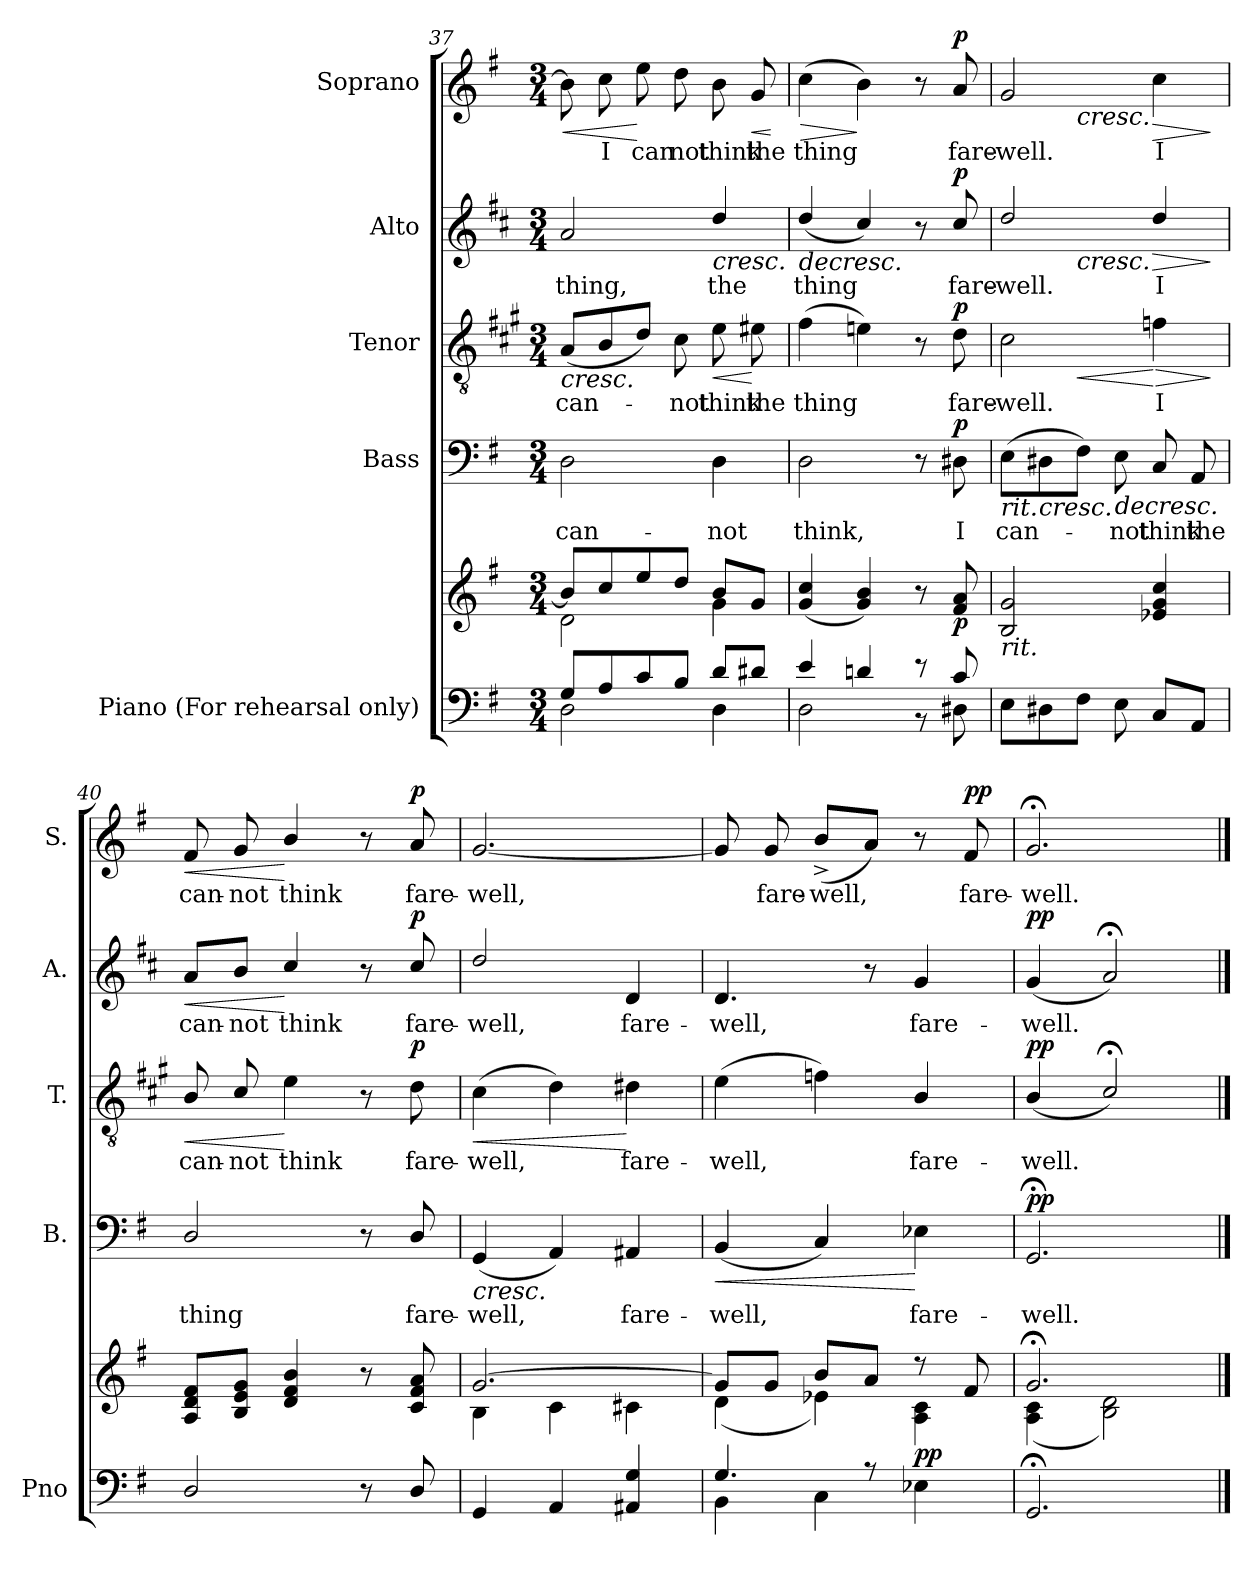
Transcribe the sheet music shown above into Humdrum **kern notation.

**kern	**kern	**dynam	**kern	**text	**dynam	**kern	**text	**dynam	**kern	**text	**dynam	**kern	**text	**dynam
*part5	*part5	*part5	*part4	*part4	*part4	*part3	*part3	*part3	*part2	*part2	*part2	*part1	*part1	*part1
*staff6	*staff5	*staff5/6	*staff4	*staff4	*staff4	*staff3	*staff3	*staff3	*staff2	*staff2	*staff2	*staff1	*staff1	*staff1
*I"Piano                       (For rehearsal only)	*	*	*I"Bass	*	*	*I"Tenor	*	*	*I"Alto	*	*	*I"Soprano	*	*
*I'Pno	*	*	*I'B.	*	*	*I'T.	*	*	*I'A.	*	*	*I'S.	*	*
*clefF4	*clefG2	*	*clefF4	*	*	*clefGv2	*	*	*clefG2	*	*	*clefG2	*	*
*	*	*	*	*	*	*ITrd1c2	*	*	*ITrd4c7	*	*	*	*	*
*k[f#]	*k[f#]	*	*k[f#]	*	*	*k[f#]	*	*	*k[f#]	*	*	*k[f#]	*	*
*M3/4	*M3/4	*	*M3/4	*	*	*M3/4	*	*	*M3/4	*	*	*M3/4	*	*
=37	=37	=37	=37	=37	=37	=37	=37	=37	=37	=37	=37	=37	=37	=37
*^	*^	*	*	*	*	*	*	*	*	*	*	*	*	*
!	!	!	!	!	!	!LO:LY:b	!	!	!LO:LY:b	!LO:HP:b	!	!LO:LY:b	!	!	!	!LO:HP:b
8G/L	2D\	8b/L]	2d\	.	2D\	can-	.	(8G/L	can-	<	2d/	thing,	.	8b\]	.	<
!	!	!	!	!	!	!	!	!	!	!	!	!	!	!	!LO:LY:b	!
8A/	.	8cc/	.	.	.	.	.	8A/	.	.	.	.	.	8cc\	I	.
!	!	!	!	!	!	!	!	!	!	!	!	!	!	!	!LO:LY:b	!
8c/	.	8ee/	.	.	.	.	.	8c/J)	.	.	.	.	.	8ee\	can-	[
!	!	!	!	!	!	!	!	!	!LO:LY:b	!	!	!	!	!	!LO:LY:b	!
8B/J	.	8dd/J	.	.	.	.	.	8B\	-not	.	.	.	.	8dd\	-not	.
!	!	!	!	!	!	!LO:LY:b	!	!	!LO:LY:b	!LO:HP:b	!	!LO:LY:b	!LO:HP:b	!	!LO:LY:b	!
8d/L	4D\	8b/L	4g\	.	4D\	-not	.	8d\	think	<	4g/	the	<	8b\	think	.
!	!	!	!	!	!	!	!	!	!LO:LY:b	!	!	!	!	!	!LO:LY:b	!LO:HP:b
8d#X/J	.	8g/J	.	.	.	.	.	8d#X\	the	[	.	.	.	8g/	the	<
*v	*v	*	*	*	*	*	*	*	*	*	*	*	*	*	*	*
*	*v	*v	*	*	*	*	*	*	*	*	*	*	*	*	*
.	.	.	.	.	.	.	.	.	.	.	.	.	.	[
=38	=38	=38	=38	=38	=38	=38	=38	=38	=38	=38	=38	=38	=38	=38
*^	*	*	*	*	*	*	*	*	*	*	*	*	*	*
!	!	!	!	!	!LO:LY:b	!	!	!LO:LY:b	!	!	!LO:LY:b	!LO:HP:b	!	!LO:LY:b	!LO:HP:b
4e/	2D\	(>4g/ 4cc/	.	2D\	think,	.	(4e\	thing	.	(4g/	thing	>	(4cc\	thing	>
4dn/	.	4g/ 4b/)	.	.	.	.	4dn\)	.	.	4f#/)	.	[	4b\)	.	]
8r	8r	8r	.	8r	.	.	8r	.	.	8r	.	.	8r	.	.
!	!	!	!LO:DY:b	!	!LO:LY:b	!LO:DY:a	!	!LO:LY:b	!LO:DY:a	!	!LO:LY:b	!LO:DY:a	!	!LO:LY:b	!LO:DY:a
8c/	8D#X\	8f#/ 8a/	p	8D#X\	I	p	8c\	fare-	p	8f#/	fare-	p	8a/	fare-	p
=39	=39	=39	=39	=39	=39	=39	=39	=39	=39	=39	=39	=39	=39	=39	=39
!	!	!	!	!	!	!	!	!	!	!	!	!	!LO:TX:b:i:t=rit.	!	!
!	!	!	!	!	!	!	!	!	!	!LO:TX:b:i:t=rit.	!	!	!	!	!
!	!	!	!	!	!	!	!LO:TX:b:i:t=rit.	!	!	!	!	!	!	!	!
!	!	!	!	!LO:TX:b:i:t=rit.	!	!	!	!	!	!	!	!	!	!	!
!	!	!LO:TX:b:i:t=rit.	!	!	!	!	!	!	!	!	!	!	!	!	!
!	!	!	!	!	!LO:LY:b	!	!	!LO:LY:b	!	!	!LO:LY:b	!	!	!LO:LY:b	!
*v	*v	*	*	*	*	*	*^	*	*	*^	*	*	*^	*	*
8E\L	2B/ 2g/	.	(8E\L	can-	.	2B\	4ryy	-well.	.	2g/	4ryy	-well.	.	2g/	4ryy	-well.	.
!	!	!	!	!	!LO:HP:b	!	!	!	!	!	!	!	!	!	!	!	!
8D#X\	.	.	8D#X\	.	<	.	.	.	.	.	.	.	.	.	.	.	.
!	!	!	!	!	!	!	!	!	!LO:HP:b	!	!	!	!LO:HP:b	!	!	!	!LO:HP:b
8F#\J	.	.	8F#\J)	.	.	.	4ryy	.	<	.	4ryy	.	<	.	4ryy	.	<
!	!	!	!	!LO:LY:b	!LO:HP:b	!	!	!	!	!	!	!	!	!	!	!	!
8E\	.	.	8E\	-not	>	.	.	.	.	.	.	.	.	.	.	.	.
!	!	!	!	!LO:LY:b	!	!	!	!LO:LY:b	!LO:HP:n=1:b	!	!	!LO:LY:b	!LO:HP:n=1:b	!	!	!LO:LY:b	!LO:HP:b
8C/L	4e-X/ 4g/ 4cc/	.	8C/	think	.	4e-X\	4ryy	I	[ >	4g/	4ryy	I	] >	4cc\	4ryy	I	>
!	!	!	!	!LO:LY:b	!	!	!	!	!	!	!	!	!	!	!	!	!
8AA/J	.	.	8AA/	the	[	.	.	.	.	.	.	.	.	.	.	.	.
*	*	*	*	*	*	*v	*v	*	*	*	*	*	*	*v	*v	*	*
*	*	*	*	*	*	*	*	*	*v	*v	*	*	*	*	*
.	.	.	.	.	.	.	.	]	.	.	]	.	.	]
!!LO:LB:g=z
=40	=40	=40	=40	=40	=40	=40	=40	=40	=40	=40	=40	=40	=40	=40
!	!	!	!	!LO:LY:b	!	!	!LO:LY:b	!LO:HP:b	!	!LO:LY:b	!LO:HP:b	!	!LO:LY:b	!LO:HP:b
2D/	8A/ 8d/ 8f#/L	.	2D/	thing	.	8A/	can-	<	8d/L	can-	<	8f#/	can-	<
!	!	!	!	!	!	!	!LO:LY:b	!	!	!LO:LY:b	!	!	!LO:LY:b	!
.	8B/ 8e/ 8g/J	.	.	.	.	8B/	-not	.	8e/J	-not	.	8g/	-not	.
!	!	!	!	!	!	!	!LO:LY:b	!	!	!LO:LY:b	!	!	!LO:LY:b	!
.	4d/ 4f#/ 4b/	.	.	.	.	4d\	think	[	4f#/	think	[	4b/	think	[
8r	8r	.	8r	.	.	8r	.	.	8r	.	.	8r	.	.
!	!	!	!	!LO:LY:b	!	!	!LO:LY:b	!LO:DY:a	!	!LO:LY:b	!LO:DY:a	!	!LO:LY:b	!LO:DY:a
8D/	8c/ 8f#/ 8a/	.	8D/	fare-	.	8c\	fare-	p	8f#/	fare-	p	8a/	fare-	p
=41	=41	=41	=41	=41	=41	=41	=41	=41	=41	=41	=41	=41	=41	=41
*	*^	*	*	*	*	*	*	*	*	*	*	*	*	*
!	!	!	!	!	!LO:LY:b	!LO:HP:b	!	!LO:LY:b	!LO:HP:b	!	!LO:LY:b	!	!	!LO:LY:b	!
4GG/	[2.g/	4B\	.	(4GG/	-well,	<	(4B\	-well,	<	2g/	-well,	.	[2.g/	-well,	.
4AA/	.	4c\	.	4AA/)	.	.	4c\)	.	.	.	.	.	.	.	.
!	!	!	!	!	!LO:LY:b	!	!	!LO:LY:b	!	!	!LO:LY:b	!	!	!	!
4AA#X/ 4G/	.	4c#X\	.	4AA#X/	fare-	]	4c#X\	fare-	[	4G/	fare-	[	.	.	.
=42	=42	=42	=42	=42	=42	=42	=42	=42	=42	=42	=42	=42	=42	=42	=42
*^	*	*	*	*	*	*	*	*	*	*	*	*	*	*	*
!	!	!	!	!	!	!LO:LY:b	!LO:HP:b	!	!LO:LY:b	!	!	!LO:LY:b	!	!	!	!
4.G/	4BB\	8g/L]	(4d\	.	(4BB/	-well,	<	(4d\	-well,	.	4.G/	-well,	.	8g/]	.	.
!	!	!	!	!	!	!	!	!	!	!	!	!	!	!	!LO:LY:b	!
.	.	8g/J	.	.	.	.	.	.	.	.	.	.	.	8g/	fare-	.
!	!	!	!	!	!	!	!	!	!	!	!	!	!	!	!LO:LY:b	!
.	4C\	8b/L	4e-X\)	.	4C/)	.	.	4e-X\)	.	.	.	.	.	(8b^>/L	-well,	[
8r	.	8a/J	.	.	.	.	.	.	.	.	8r	.	.	8a/J)	.	.
!	!	!	!	!LO:DY:b	!	!LO:LY:b	!	!	!LO:LY:b	!	!	!LO:LY:b	!	!	!	!
4E-X\	4ryy	8r	4A\ 4c\	pp	4E-X\	fare-	[	4A/	fare-	[	4c/	fare-	.	8r	.	.
!	!	!	!	!	!	!	!	!	!	!	!	!	!	!	!LO:LY:b	!LO:DY:a
.	.	8f#/	.	.	.	.	.	.	.	.	.	.	.	8f#/	fare-	pp
*v	*v	*	*	*	*	*	*	*	*	*	*	*	*	*	*	*
*	*v	*v	*	*	*	*	*	*	*	*	*	*	*	*	*
.	.	.	.	.	[	.	.	.	.	.	.	.	.	.
=43	=43	=43	=43	=43	=43	=43	=43	=43	=43	=43	=43	=43	=43	=43
*	*^	*	*	*	*	*	*	*	*	*	*	*	*	*
!	!	!	!	!	!LO:LY:b	!LO:DY:a	!	!LO:LY:b	!LO:DY:a	!	!LO:LY:b	!LO:DY:a	!	!LO:LY:b	!
2.GG;/	2.g;</	(4A\ 4c\	.	2.GG;</	-well.	pp	(4A/	-well.	pp	(4c/	-well.	pp	2.g;</	-well.	.
.	.	2B\ 2d\)	.	.	.	.	2B;</)	.	.	2d;</)	.	.	.	.	.
*	*v	*v	*	*	*	*	*	*	*	*	*	*	*	*	*
==	==	==	==	==	==	==	==	==	==	==	==	==	==	==
*-	*-	*-	*-	*-	*-	*-	*-	*-	*-	*-	*-	*-	*-	*-
